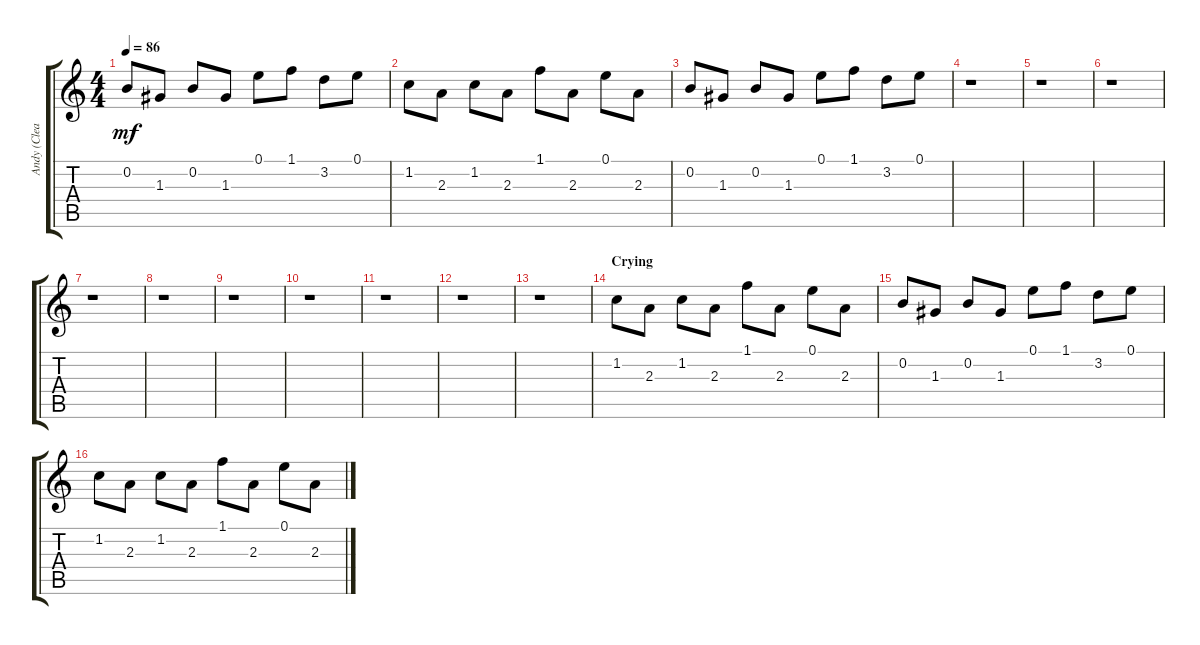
\track ("Andy (Clean Guitar)" "Andy (Clea") {instrument electricguitarclean}
\staff {score tabs}
\tuning (E4 B3 G3 D3 A2 E2) {hide}
\ts (4 4)
\tempo 86
\clef g2
\ks c
0.2.8{dy mf} 1.3.8 0.2.8 1.3.8 0.1.8 1.1.8 3.2.8 0.1.8 |
1.2.8 2.3.8 1.2.8 2.3.8 1.1.8 2.3.8 0.1.8 2.3.8 |
0.2.8 1.3.8 0.2.8 1.3.8 0.1.8 1.1.8 3.2.8 0.1.8 |
r.1 |
r.1 |
r.1 |
r.1 |
r.1 |
r.1 |
r.1 |
r.1 |
r.1 |
r.1 |
\section ("" "Crying")
1.2.8 2.3.8 1.2.8 2.3.8 1.1.8 2.3.8 0.1.8 2.3.8 |
0.2.8 1.3.8 0.2.8 1.3.8 0.1.8 1.1.8 3.2.8 0.1.8 |
1.2.8 2.3.8 1.2.8 2.3.8 1.1.8 2.3.8 0.1.8 2.3.8
